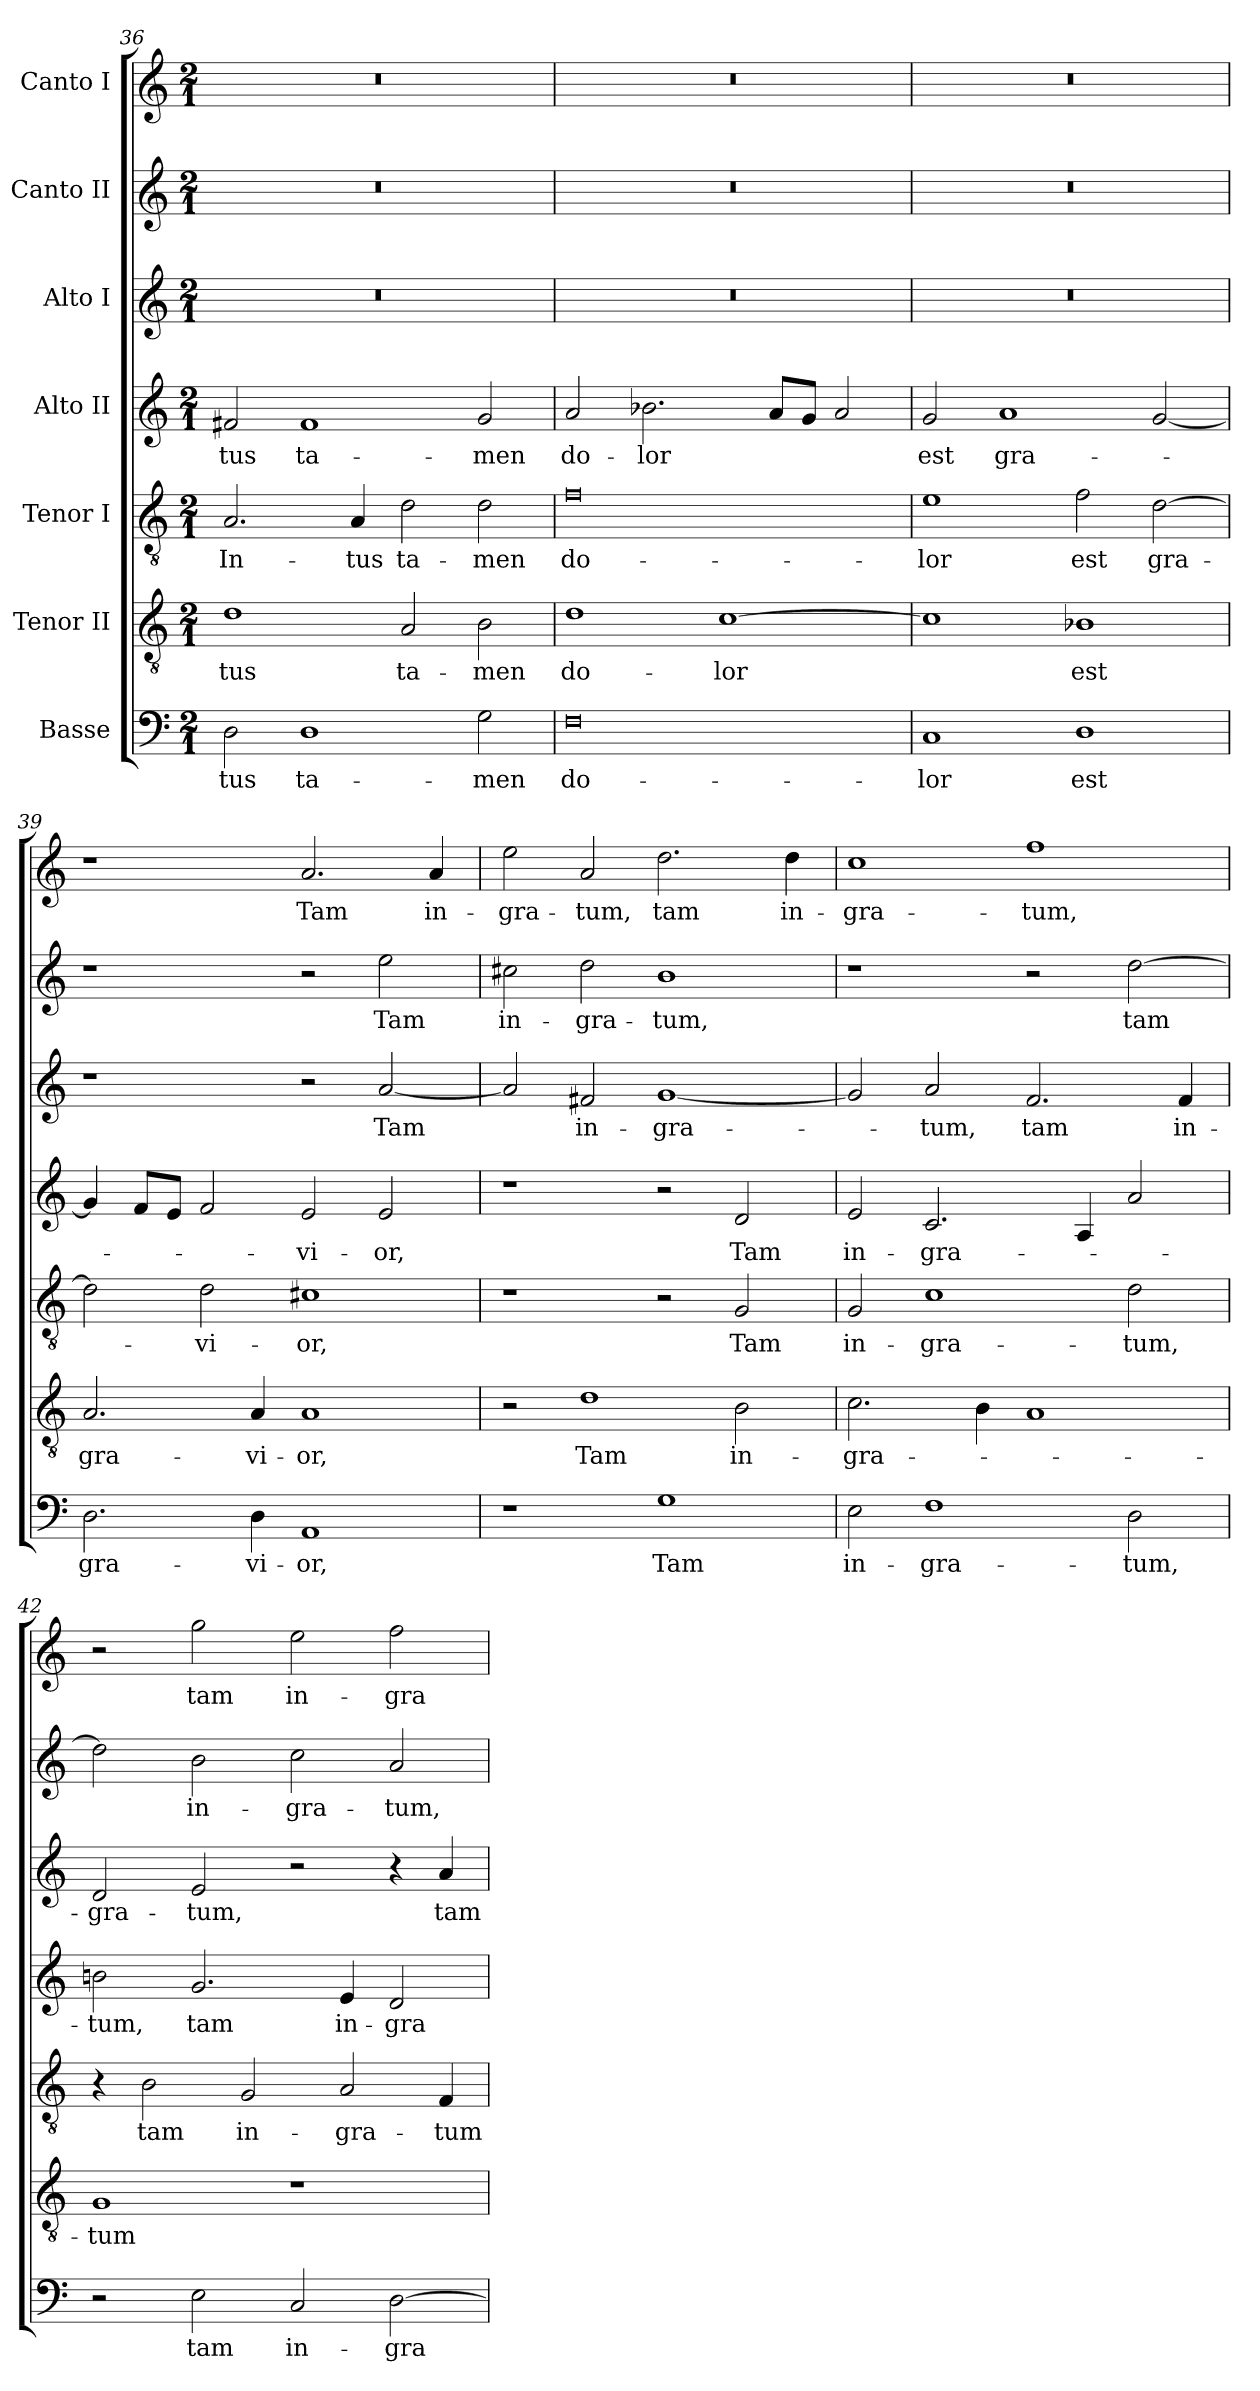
**kern	**text	**kern	**text	**kern	**text	**kern	**text	**kern	**text	**kern	**text	**kern	**text
*part7	*part7	*part6	*part6	*part5	*part5	*part4	*part4	*part3	*part3	*part2	*part2	*part1	*part1
*staff7	*staff7	*staff6	*staff6	*staff5	*staff5	*staff4	*staff4	*staff3	*staff3	*staff2	*staff2	*staff1	*staff1
*I"Basse	*	*I"Tenor II	*	*I"Tenor I	*	*I"Alto II	*	*I"Alto I	*	*I"Canto II	*	*I"Canto I	*
!!LO:LB:g=z
*clefF4	*	*clefGv2	*	*clefGv2	*	*clefG2	*	*clefG2	*	*clefG2	*	*clefG2	*
*k[]	*	*k[]	*	*k[]	*	*k[]	*	*k[]	*	*k[]	*	*k[]	*
*C:	*	*C:	*	*C:	*	*C:	*	*C:	*	*C:	*	*C:	*
*M2/1	*	*M2/1	*	*M2/1	*	*M2/1	*	*M2/1	*	*M2/1	*	*M2/1	*
=36	=36	=36	=36	=36	=36	=36	=36	=36	=36	=36	=36	=36	=36
2D\	-tus	1d\	-tus	2.A/	In-	2f#X/	-tus	0r	.	0r	.	0r	.
1D\	ta-	.	.	.	.	1f#/	ta-	.	.	.	.	.	.
.	.	.	.	4A/	-tus	.	.	.	.	.	.	.	.
.	.	2A/	ta-	2d\	ta-	.	.	.	.	.	.	.	.
2G\	-men	2B\	-men	2d\	-men	2g/	-men	.	.	.	.	.	.
=37	=37	=37	=37	=37	=37	=37	=37	=37	=37	=37	=37	=37	=37
0F\	do-	1d\	do-	0f\	do-	2a/	do-	0r	.	0r	.	0r	.
.	.	.	.	.	.	2.b-X\	-lor	.	.	.	.	.	.
.	.	[1c\	-lor	.	.	.	.	.	.	.	.	.	.
.	.	.	.	.	.	8a/L	.	.	.	.	.	.	.
.	.	.	.	.	.	8g/J	.	.	.	.	.	.	.
.	.	.	.	.	.	2a/	.	.	.	.	.	.	.
=38	=38	=38	=38	=38	=38	=38	=38	=38	=38	=38	=38	=38	=38
1C/	-lor	1c\]	.	1e\	-lor	2g/	est	0r	.	0r	.	0r	.
.	.	.	.	.	.	1a/	gra-	.	.	.	.	.	.
1D\	est	1B-X\	est	2f\	est	.	.	.	.	.	.	.	.
.	.	.	.	[2d\	gra-	[2g/	.	.	.	.	.	.	.
=39	=39	=39	=39	=39	=39	=39	=39	=39	=39	=39	=39	=39	=39
2.D\	gra-	2.A/	gra-	2d\]	.	4g/]	.	1r	.	1r	.	1r	.
.	.	.	.	.	.	8f/L	.	.	.	.	.	.	.
.	.	.	.	.	.	8e/J	.	.	.	.	.	.	.
.	.	.	.	2d\	-vi-	2f/	.	.	.	.	.	.	.
4D\	-vi-	4A/	-vi-	.	.	.	.	.	.	.	.	.	.
1AA/	-or,	1A/	-or,	1c#X\	-or,	2e/	-vi-	2r	.	2r	.	2.a/	Tam
.	.	.	.	.	.	2e/	-or,	[2a/	Tam	2ee\	Tam	.	.
.	.	.	.	.	.	.	.	.	.	.	.	4a/	in-
=40	=40	=40	=40	=40	=40	=40	=40	=40	=40	=40	=40	=40	=40
1r	.	2r	.	1r	.	1r	.	2a/]	.	2cc#X\	in-	2ee\	-gra-
.	.	1d\	Tam	.	.	.	.	2f#X/	in-	2dd\	-gra-	2a/	-tum,
1G\	Tam	.	.	2r	.	2r	.	[1g/	-gra-	1b\	-tum,	2.dd\	tam
.	.	2B\	in-	2G/	Tam	2d/	Tam	.	.	.	.	.	.
.	.	.	.	.	.	.	.	.	.	.	.	4dd\	in-
!!LO:PB:g=z
=41	=41	=41	=41	=41	=41	=41	=41	=41	=41	=41	=41	=41	=41
2E\	in-	2.c\	-gra-	2G/	in-	2e/	in-	2g/]	.	1r	.	1cc\	-gra-
1F\	-gra-	.	.	1c\	-gra-	2.c/	-gra-	2a/	-tum,	.	.	.	.
.	.	4B\	.	.	.	.	.	.	.	.	.	.	.
.	.	1A/	.	.	.	.	.	2.f/	tam	2r	.	1ff\	-tum,
.	.	.	.	.	.	4A/	.	.	.	.	.	.	.
2D\	-tum,	.	.	2d\	-tum,	2a/	.	.	.	[2dd\	tam	.	.
.	.	.	.	.	.	.	.	4f/	in-	.	.	.	.
=42	=42	=42	=42	=42	=42	=42	=42	=42	=42	=42	=42	=42	=42
2r	.	1G/	-tum	4r	.	2bn\	-tum,	2d/	-gra-	2dd\]	.	2r	.
.	.	.	.	2B\	tam	.	.	.	.	.	.	.	.
2E\	tam	.	.	.	.	2.g/	tam	2e/	-tum,	2b\	in-	2gg\	tam
.	.	.	.	2G/	in-	.	.	.	.	.	.	.	.
2C/	in-	1r	.	.	.	.	.	2r	.	2cc\	-gra-	2ee\	in-
.	.	.	.	2A/	-gra-	4e/	in-	.	.	.	.	.	.
[2D\	-gra-	.	.	.	.	2d/	-gra-	4r	.	2a/	-tum,	2ff\	-gra-
.	.	.	.	4F/	-tum	.	.	4a/	tam	.	.	.	.
=	=	=	=	=	=	=	=	=	=	=	=	=	=
*-	*-	*-	*-	*-	*-	*-	*-	*-	*-	*-	*-	*-	*-
